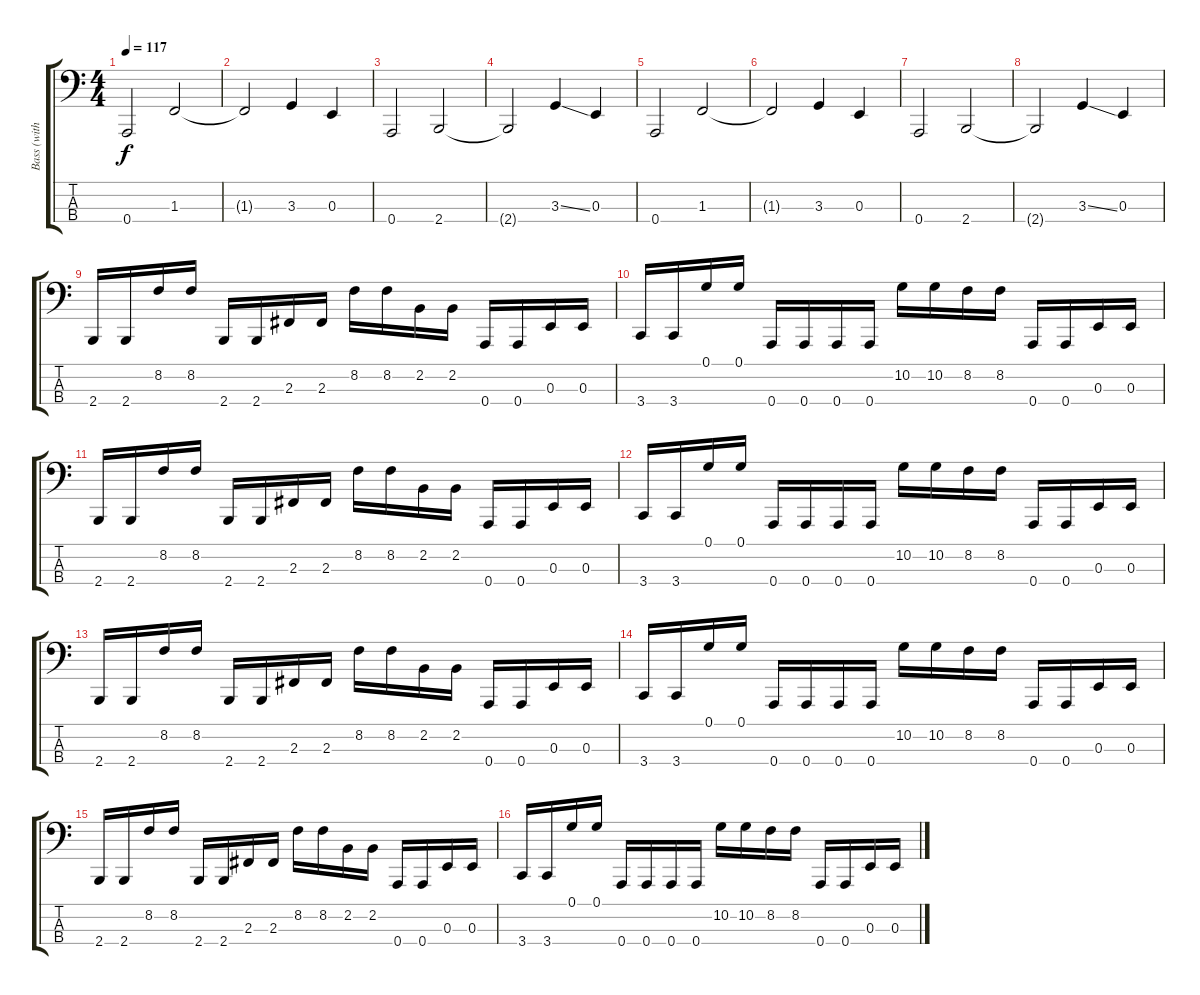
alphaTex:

\track ("Bass (with pick and electrical sound)" "Bass (with") {instrument synthbass1}
\staff {score tabs}
\tuning (G2 A1 E1 A0) {hide}
\ts (4 4)
\tempo 117
\clef f4
\ks c
0.4.2{dy f} 1.3.2 |
1.3{t}.2 3.3.4 0.3.4 |
0.4.2 2.4.2 |
2.4{t}.2 3.3{ss}.4 0.3.4 |
0.4.2 1.3.2 |
1.3{t}.2 3.3.4 0.3.4 |
0.4.2 2.4.2 |
2.4{t}.2 3.3{ss}.4 0.3.4 |
\section ("" "")
2.4.16{volume 13} 2.4.16 8.2.16 8.2.16 2.4.16 2.4.16 2.3.16 2.3.16 8.2.16 8.2.16 2.2.16 2.2.16 0.4.16 0.4.16 0.3.16 0.3.16 |
3.4.16 3.4.16 0.1.16 0.1.16 0.4.16 0.4.16 0.4.16 0.4.16 10.2.16 10.2.16 8.2.16 8.2.16 0.4.16 0.4.16 0.3.16 0.3.16 |
2.4.16 2.4.16 8.2.16 8.2.16 2.4.16 2.4.16 2.3.16 2.3.16 8.2.16 8.2.16 2.2.16 2.2.16 0.4.16 0.4.16 0.3.16 0.3.16 |
3.4.16 3.4.16 0.1.16 0.1.16 0.4.16 0.4.16 0.4.16 0.4.16 10.2.16 10.2.16 8.2.16 8.2.16 0.4.16 0.4.16 0.3.16 0.3.16 |
2.4.16 2.4.16 8.2.16 8.2.16 2.4.16 2.4.16 2.3.16 2.3.16 8.2.16 8.2.16 2.2.16 2.2.16 0.4.16 0.4.16 0.3.16 0.3.16 |
3.4.16 3.4.16 0.1.16 0.1.16 0.4.16 0.4.16 0.4.16 0.4.16 10.2.16 10.2.16 8.2.16 8.2.16 0.4.16 0.4.16 0.3.16 0.3.16 |
2.4.16 2.4.16 8.2.16 8.2.16 2.4.16 2.4.16 2.3.16 2.3.16 8.2.16 8.2.16 2.2.16 2.2.16 0.4.16 0.4.16 0.3.16 0.3.16 |
3.4.16 3.4.16 0.1.16 0.1.16 0.4.16 0.4.16 0.4.16 0.4.16 10.2.16 10.2.16 8.2.16 8.2.16 0.4.16 0.4.16 0.3.16 0.3.16
